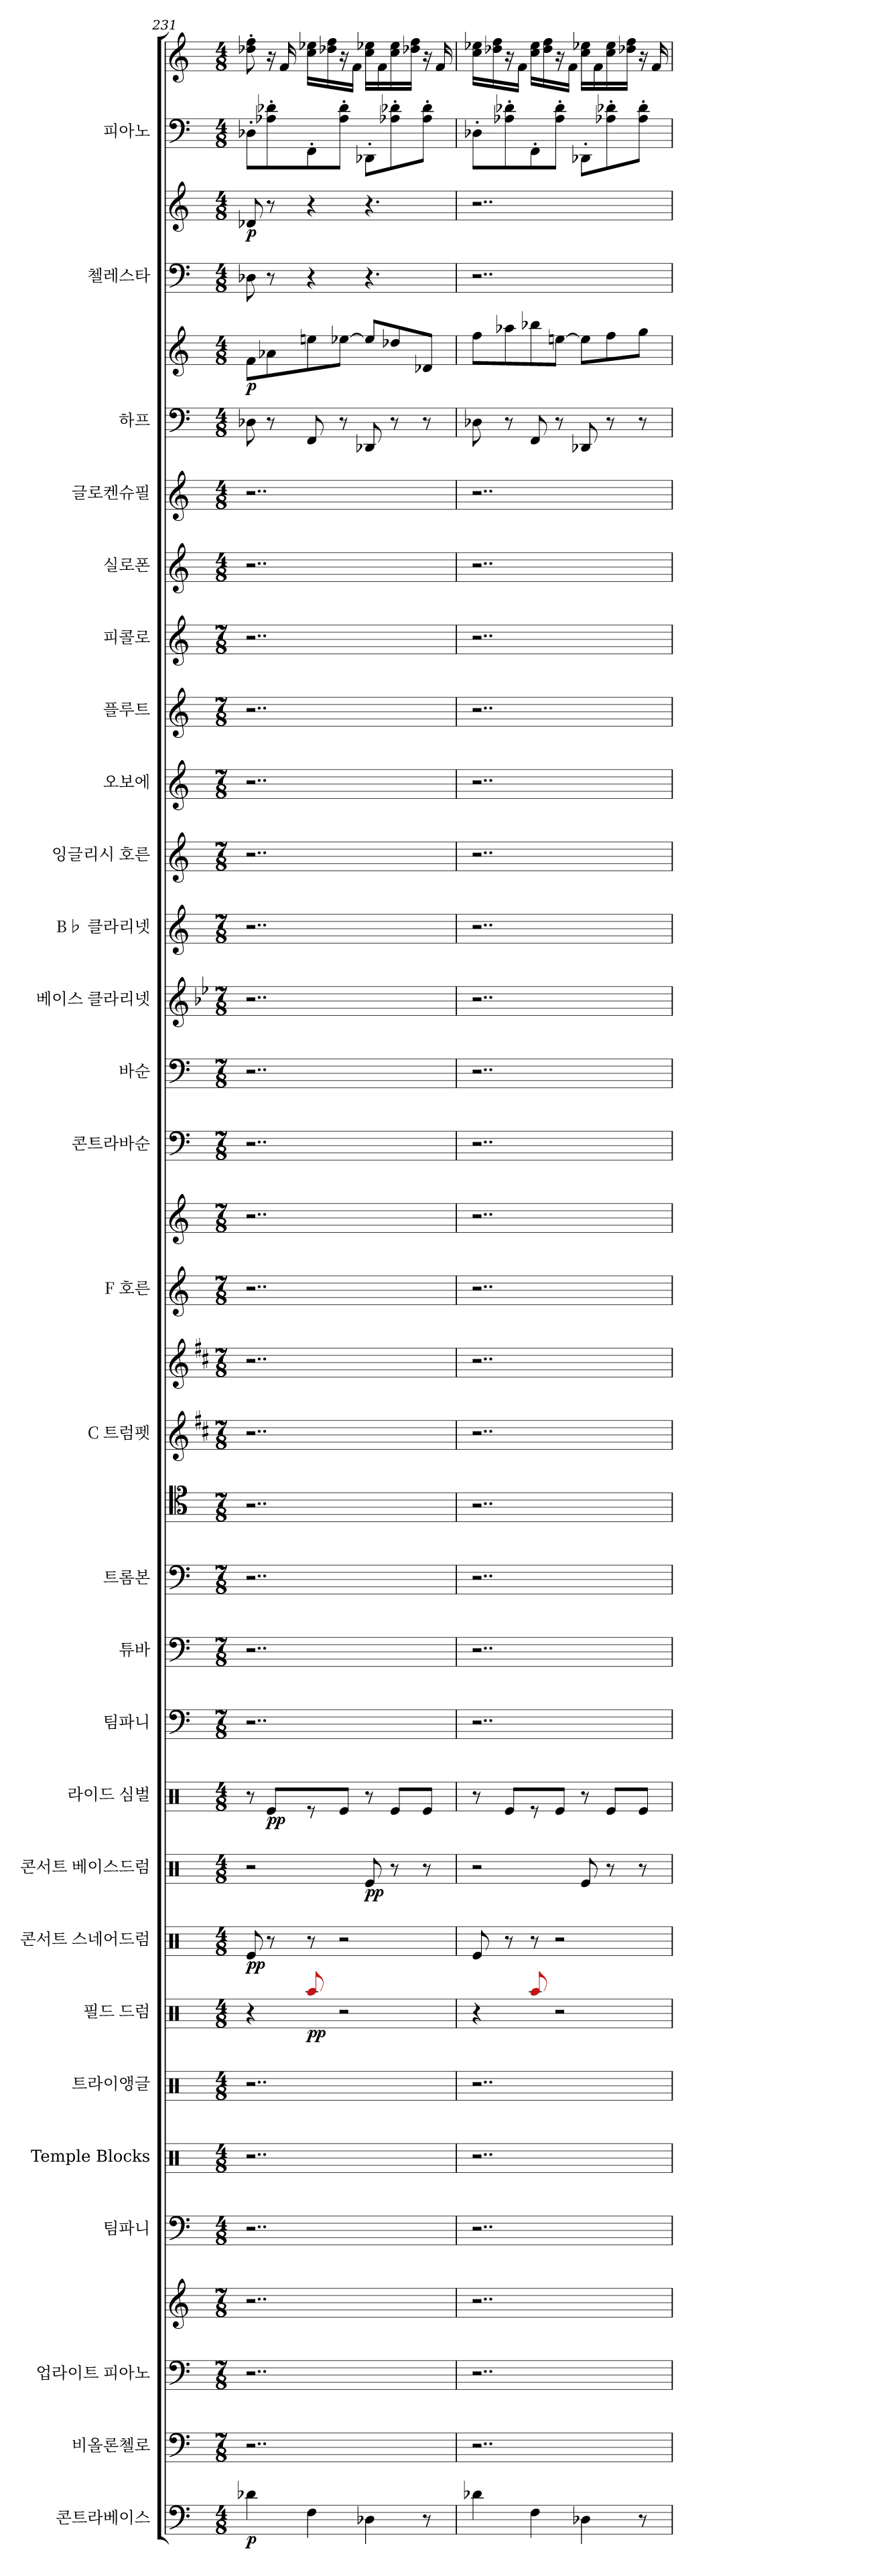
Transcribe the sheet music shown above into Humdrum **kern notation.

**kern	**dynam	**kern	**kern	**kern	**kern	**kern	**kern	**kern	**dynam	**kern	**dynam	**kern	**dynam	**kern	**dynam	**kern	**kern	**kern	**kern	**kern	**kern	**kern	**kern	**kern	**kern	**kern	**kern	**kern	**kern	**kern	**kern	**kern	**kern	**kern	**kern	**dynam	**kern	**kern	**dynam	**kern	**kern
*part28	*part28	*part27	*part26	*part26	*part25	*part24	*part23	*part22	*part22	*part21	*part21	*part20	*part20	*part19	*part19	*part18	*part17	*part16	*part16	*part15	*part15	*part14	*part14	*part13	*part12	*part11	*part10	*part9	*part8	*part7	*part6	*part5	*part4	*part3	*part3	*part3	*part2	*part2	*part2	*part1	*part1
*staff35	*staff35	*staff34	*staff33	*staff32	*staff31	*staff30	*staff29	*staff28	*staff28	*staff27	*staff27	*staff26	*staff26	*staff25	*staff25	*staff24	*staff23	*staff22	*staff21	*staff20	*staff19	*staff18	*staff17	*staff16	*staff15	*staff14	*staff13	*staff12	*staff11	*staff10	*staff9	*staff8	*staff7	*staff6	*staff5	*staff5/6	*staff4	*staff3	*staff3/4	*staff2	*staff1
*I"콘트라베이스	*	*I"비올론첼로	*I"업라이트 피아노	*	*I"팀파니	*I"Temple Blocks	*I"트라이앵글	*I"필드 드럼	*	*I"콘서트 스네어드럼	*	*I"콘서트 베이스드럼	*	*I"라이드 심벌	*	*I"팀파니	*I"튜바	*I"트롬본	*	*I"C 트럼펫	*	*I"F 호른	*	*I"콘트라바순	*I"바순	*I"베이스 클라리넷	*I"B♭ 클라리넷	*I"잉글리시 호른	*I"오보에	*I"플루트	*I"피콜로	*I"실로폰	*I"글로켄슈필	*I"하프	*	*	*I"첼레스타	*	*	*I"피아노	*
*	*	*	*	*	*	*I'Tmp. Bl.	*	*	*	*	*	*	*	*	*	*	*	*	*	*	*	*	*	*	*	*	*	*	*	*	*	*	*	*	*	*	*	*	*	*	*
*clefF4	*	*clefF4	*clefF4	*clefG2	*clefF4	*clefX	*clefX	*clefX	*	*clefX	*	*clefX	*	*clefX	*	*clefF4	*clefF4	*clefF4	*clefC4	*clefG2	*clefG2	*clefG2	*clefG2	*clefF4	*clefF4	*clefG2	*clefG2	*clefG2	*clefG2	*clefG2	*clefG2	*clefG2	*clefG2	*clefF4	*clefG2	*	*clefF4	*clefG2	*	*clefF4	*clefG2
*ITrd7c12	*	*	*	*	*	*	*	*	*	*	*	*	*	*	*	*	*	*	*	*ITrd1c2	*ITrd1c2	*ITrd4c7	*ITrd4c7	*ITrd7c12	*	*ITrd8c14	*ITrd1c2	*ITrd4c7	*	*	*ITrd-7c-12	*ITrd-7c-12	*ITrd-14c-24	*	*	*	*ITrd-7c-12	*ITrd-7c-12	*	*	*
*k[]	*	*k[]	*k[]	*k[]	*k[]	*k[]	*k[]	*k[]	*	*k[]	*	*k[]	*	*k[]	*	*k[]	*k[]	*k[]	*k[]	*k[]	*k[]	*k[b-]	*k[b-]	*k[]	*k[]	*k[b-e-]	*k[b-e-]	*k[b-]	*k[]	*k[]	*k[]	*k[]	*k[]	*k[]	*k[]	*	*k[]	*k[]	*	*k[]	*k[]
*M4/8+3/8	*	*M7/8	*M7/8	*M7/8	*M4/8+3/8	*M4/8+3/8	*M4/8+3/8	*M4/8+3/8	*	*M4/8+3/8	*	*M4/8+3/8	*	*M4/8+3/8	*	*M7/8	*M7/8	*M7/8	*M7/8	*M7/8	*M7/8	*M7/8	*M7/8	*M7/8	*M7/8	*M7/8	*M7/8	*M7/8	*M7/8	*M7/8	*M7/8	*M4/8+3/8	*M4/8+3/8	*M4/8+3/8	*M4/8+3/8	*	*M4/8+3/8	*M4/8+3/8	*	*M4/8+3/8	*M4/8+3/8
=231	=231	=231	=231	=231	=231	=231	=231	=231	=231	=231	=231	=231	=231	=231	=231	=231	=231	=231	=231	=231	=231	=231	=231	=231	=231	=231	=231	=231	=231	=231	=231	=231	=231	=231	=231	=231	=231	=231	=231	=231	=231
!	!LO:DY:b	!	!	!	!	!	!	!	!	!	!LO:DY:b	!	!	!	!	!	!	!	!	!	!	!	!	!	!	!	!	!	!	!	!	!	!	!	!	!LO:DY:b	!	!	!LO:DY:b	!	!
4D-X\	p	2..r	2..r	2..r	2..r	2..r	2..r	4r	.	8Re/	pp	2r	.	8r	.	2..r	2..r	2..r	2..r	2..r	2..r	2..r	2..r	2..r	2..r	2..r	2..r	2..r	2..r	2..r	2..r	2..r	2..r	8D-X\	8f\L	p	8d-X\	8dd-X/	p	8D-X'\L	8dd-X\' 8ff\'
!	!	!	!	!	!	!	!	!	!	!	!	!	!	!	!LO:DY:b	!	!	!	!	!	!	!	!	!	!	!	!	!	!	!	!	!	!	!	!	!	!	!	!	!	!
.	.	.	.	.	.	.	.	.	.	8r	.	.	.	8Re/L	pp	.	.	.	.	.	.	.	.	.	.	.	.	.	.	.	.	.	.	8r	8a-X\	.	8r	8r	.	8A-X\' 8d-X\'	16r
.	.	.	.	.	.	.	.	.	.	.	.	.	.	.	.	.	.	.	.	.	.	.	.	.	.	.	.	.	.	.	.	.	.	.	.	.	.	.	.	.	16f/
!	!	!	!	!	!	!	!	!	!LO:DY:b	!	!	!	!	!	!	!	!	!	!	!	!	!	!	!	!	!	!	!	!	!	!	!	!	!	!	!	!	!	!	!	!
4FF\	.	.	.	.	.	.	.	8aa/	pp	8r	.	.	.	8r	.	.	.	.	.	.	.	.	.	.	.	.	.	.	.	.	.	.	.	8FF/	8een\	.	4r	4r	.	8FF'\	16cc\ 16ee-X\LL
.	.	.	.	.	.	.	.	.	.	.	.	.	.	.	.	.	.	.	.	.	.	.	.	.	.	.	.	.	.	.	.	.	.	.	.	.	.	.	.	.	16dd-X\ 16ff\
.	.	.	.	.	.	.	.	2r	.	2r	.	.	.	8Re/J	.	.	.	.	.	.	.	.	.	.	.	.	.	.	.	.	.	.	.	8r	[8ee-X\J	.	.	.	.	8A-\' 8d-\'J	16r
.	.	.	.	.	.	.	.	.	.	.	.	.	.	.	.	.	.	.	.	.	.	.	.	.	.	.	.	.	.	.	.	.	.	.	.	.	.	.	.	.	16f\JJ
!	!	!	!	!	!	!	!	!	!	!	!	!	!LO:DY:b	!	!	!	!	!	!	!	!	!	!	!	!	!	!	!	!	!	!	!	!	!	!	!	!	!	!	!	!
4DD-X\	.	.	.	.	.	.	.	.	.	.	.	8Re/	pp	8r	.	.	.	.	.	.	.	.	.	.	.	.	.	.	.	.	.	.	.	8DD-X/	8ee-/L]	.	4.r	4.r	.	8DD-X'\L	16cc\ 16ee-X\LL
.	.	.	.	.	.	.	.	.	.	.	.	.	.	.	.	.	.	.	.	.	.	.	.	.	.	.	.	.	.	.	.	.	.	.	.	.	.	.	.	.	16f\
.	.	.	.	.	.	.	.	.	.	.	.	8r	.	8Re/L	.	.	.	.	.	.	.	.	.	.	.	.	.	.	.	.	.	.	.	8r	8dd-X/	.	.	.	.	8A-X\' 8d-X\'	16cc\ 16ee-\
.	.	.	.	.	.	.	.	.	.	.	.	.	.	.	.	.	.	.	.	.	.	.	.	.	.	.	.	.	.	.	.	.	.	.	.	.	.	.	.	.	16dd-X\ 16ff\JJ
8r	.	.	.	.	.	.	.	.	.	.	.	8r	.	8Re/J	.	.	.	.	.	.	.	.	.	.	.	.	.	.	.	.	.	.	.	8r	8d-X/J	.	.	.	.	8A-\' 8d-\'J	16r
.	.	.	.	.	.	.	.	.	.	.	.	.	.	.	.	.	.	.	.	.	.	.	.	.	.	.	.	.	.	.	.	.	.	.	.	.	.	.	.	.	16f/
!!LO:LB:g=z
=232	=232	=232	=232	=232	=232	=232	=232	=232	=232	=232	=232	=232	=232	=232	=232	=232	=232	=232	=232	=232	=232	=232	=232	=232	=232	=232	=232	=232	=232	=232	=232	=232	=232	=232	=232	=232	=232	=232	=232	=232	=232
4D-X\	.	2..r	2..r	2..r	2..r	2..r	2..r	4r	.	8Re/	.	2r	.	8r	.	2..r	2..r	2..r	2..r	2..r	2..r	2..r	2..r	2..r	2..r	2..r	2..r	2..r	2..r	2..r	2..r	2..r	2..r	8D-X\	8ff\L	.	2..r	2..r	.	8D-X'\L	16cc\ 16ee-X\LL
.	.	.	.	.	.	.	.	.	.	.	.	.	.	.	.	.	.	.	.	.	.	.	.	.	.	.	.	.	.	.	.	.	.	.	.	.	.	.	.	.	16dd-X\ 16ff\
.	.	.	.	.	.	.	.	.	.	8r	.	.	.	8Re/L	.	.	.	.	.	.	.	.	.	.	.	.	.	.	.	.	.	.	.	8r	8aa-X\	.	.	.	.	8A-X\' 8d-X\'	16r
.	.	.	.	.	.	.	.	.	.	.	.	.	.	.	.	.	.	.	.	.	.	.	.	.	.	.	.	.	.	.	.	.	.	.	.	.	.	.	.	.	16f\JJ
4FF\	.	.	.	.	.	.	.	8aa/	.	8r	.	.	.	8r	.	.	.	.	.	.	.	.	.	.	.	.	.	.	.	.	.	.	.	8FF/	8bb-X\	.	.	.	.	8FF'\	16cc\ 16ee-\LL
.	.	.	.	.	.	.	.	.	.	.	.	.	.	.	.	.	.	.	.	.	.	.	.	.	.	.	.	.	.	.	.	.	.	.	.	.	.	.	.	.	16dd-\ 16ff\
.	.	.	.	.	.	.	.	2r	.	2r	.	.	.	8Re/J	.	.	.	.	.	.	.	.	.	.	.	.	.	.	.	.	.	.	.	8r	[8een\J	.	.	.	.	8A-\' 8d-\'J	16r
.	.	.	.	.	.	.	.	.	.	.	.	.	.	.	.	.	.	.	.	.	.	.	.	.	.	.	.	.	.	.	.	.	.	.	.	.	.	.	.	.	16f\JJ
4DD-X\	.	.	.	.	.	.	.	.	.	.	.	8Re/	.	8r	.	.	.	.	.	.	.	.	.	.	.	.	.	.	.	.	.	.	.	8DD-X/	8ee\L]	.	.	.	.	8DD-X'\L	16cc\ 16ee-X\LL
.	.	.	.	.	.	.	.	.	.	.	.	.	.	.	.	.	.	.	.	.	.	.	.	.	.	.	.	.	.	.	.	.	.	.	.	.	.	.	.	.	16f\
.	.	.	.	.	.	.	.	.	.	.	.	8r	.	8Re/L	.	.	.	.	.	.	.	.	.	.	.	.	.	.	.	.	.	.	.	8r	8ff\	.	.	.	.	8A-X\' 8d-X\'	16cc\ 16ee-\
.	.	.	.	.	.	.	.	.	.	.	.	.	.	.	.	.	.	.	.	.	.	.	.	.	.	.	.	.	.	.	.	.	.	.	.	.	.	.	.	.	16dd-X\ 16ff\JJ
8r	.	.	.	.	.	.	.	.	.	.	.	8r	.	8Re/J	.	.	.	.	.	.	.	.	.	.	.	.	.	.	.	.	.	.	.	8r	8gg\J	.	.	.	.	8A-\' 8d-\'J	16r
.	.	.	.	.	.	.	.	.	.	.	.	.	.	.	.	.	.	.	.	.	.	.	.	.	.	.	.	.	.	.	.	.	.	.	.	.	.	.	.	.	16f/
=	=	=	=	=	=	=	=	=	=	=	=	=	=	=	=	=	=	=	=	=	=	=	=	=	=	=	=	=	=	=	=	=	=	=	=	=	=	=	=	=	=
*-	*-	*-	*-	*-	*-	*-	*-	*-	*-	*-	*-	*-	*-	*-	*-	*-	*-	*-	*-	*-	*-	*-	*-	*-	*-	*-	*-	*-	*-	*-	*-	*-	*-	*-	*-	*-	*-	*-	*-	*-	*-
